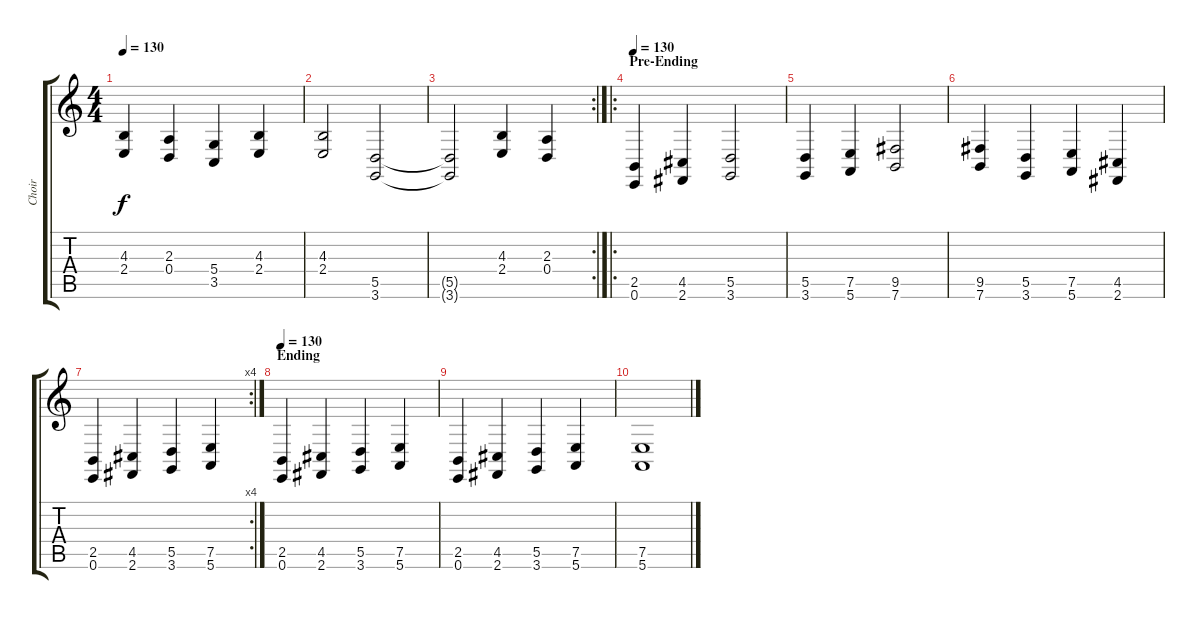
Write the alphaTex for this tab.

\track ("Choir" "Choir") {instrument choiraahs}
\staff {score tabs}
\tuning (E4 B3 G3 D3 A2 E2) {hide}
\ts (4 4)
\tempo 130
\clef g2
\ks c
(4.3 2.4).4{dy f} (2.3 0.4).4 (5.4 3.5).4 (4.3 2.4).4 |
(4.3 2.4).2 (5.5 3.6).2 |
\rc 2
(5.5{t} 3.6{t}).2 (4.3 2.4).4 (2.3 0.4).4 |
\ro
\section ("" "Pre-Ending")
\tempo 130
(2.5 0.6).4 (4.5 2.6).4 (5.5 3.6).2 |
(5.5 3.6).4 (7.5 5.6).4 (9.5 7.6).2 |
(9.5 7.6).4 (5.5 3.6).4 (7.5 5.6).4 (4.5 2.6).4 |
\rc 4
(2.5 0.6).4 (4.5 2.6).4 (5.5 3.6).4 (7.5 5.6).4 |
\section ("" "Ending")
\tempo 130
(2.5 0.6).4 (4.5 2.6).4 (5.5 3.6).4 (7.5 5.6).4 |
(2.5 0.6).4 (4.5 2.6).4 (5.5 3.6).4 (7.5 5.6).4 |
(7.5 5.6).1
